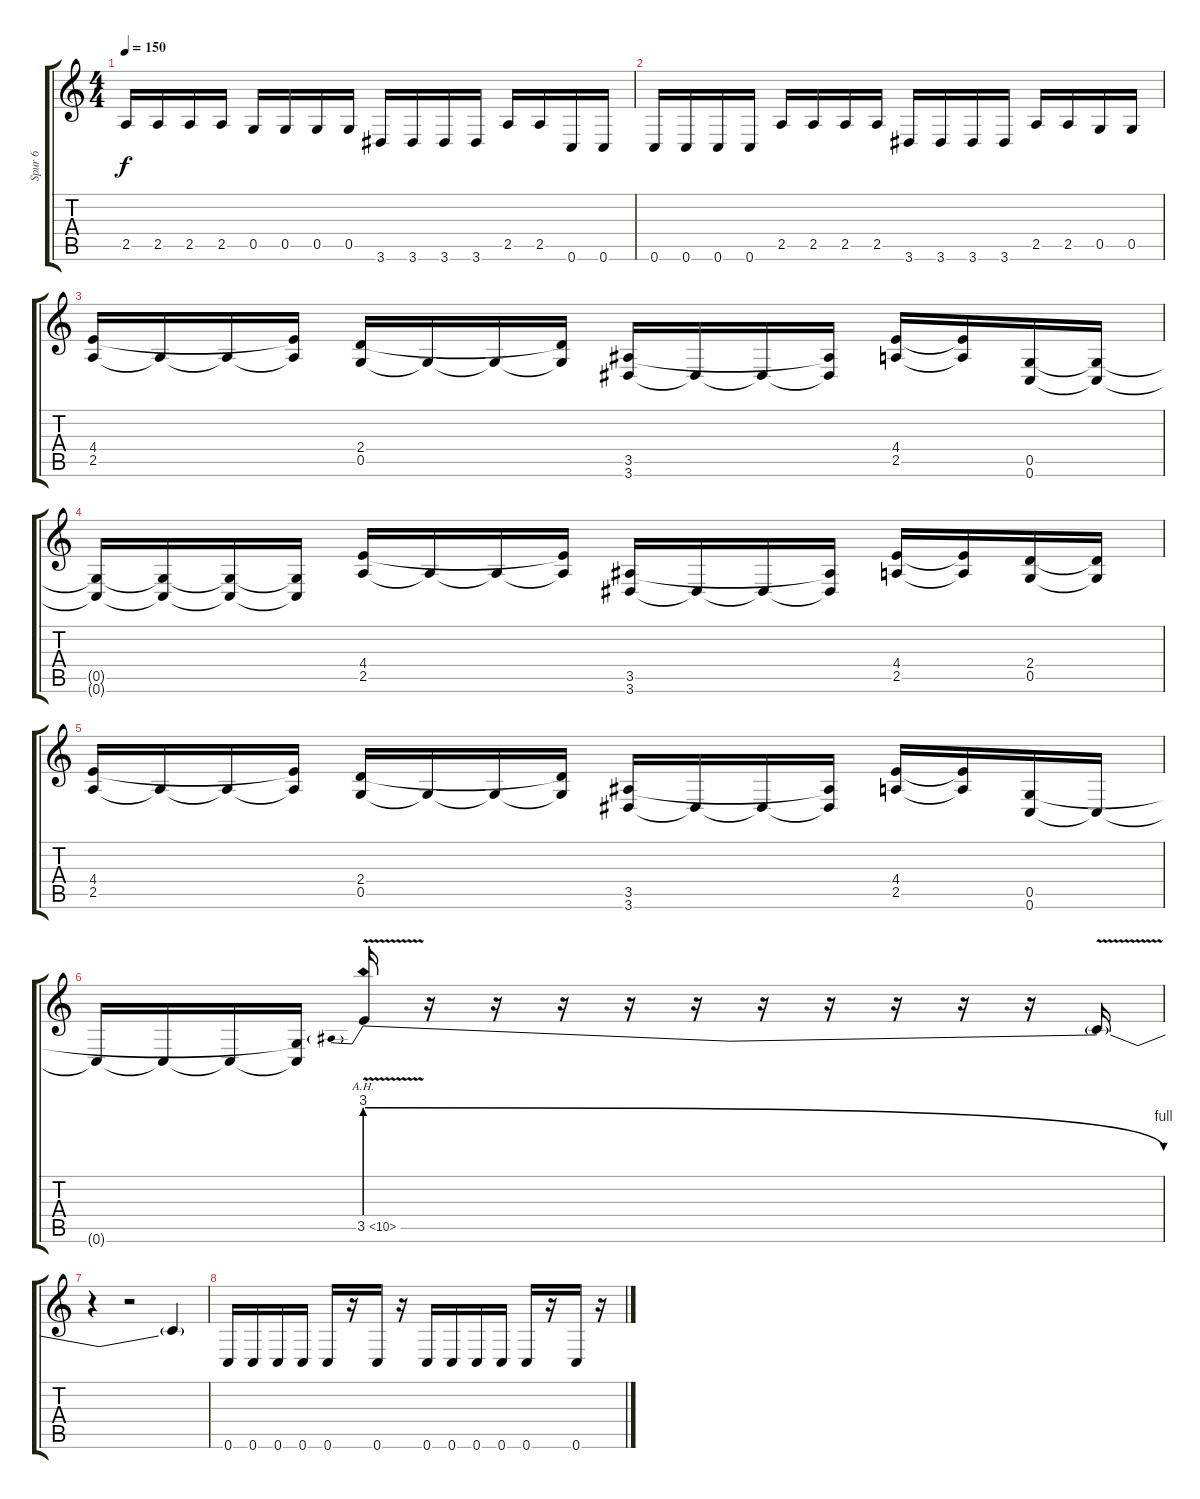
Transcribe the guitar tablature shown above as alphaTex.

\track ("Spur 6" "Spur 6") {instrument distortionguitar}
\staff {score tabs}
\tuning (D4 A3 F3 C3 G2 C2) {hide}
\ts (4 4)
\tempo 150
\clef g2
\ks c
2.5.16{dy f} 2.5.16 2.5.16 2.5.16 0.5.16 0.5.16 0.5.16 0.5.16 3.6.16 3.6.16 3.6.16 3.6.16 2.5.16 2.5.16 0.6.16 0.6.16 |
0.6.16 0.6.16 0.6.16 0.6.16 2.5.16 2.5.16 2.5.16 2.5.16 3.6.16 3.6.16 3.6.16 3.6.16 2.5.16 2.5.16 0.5.16 0.5.16 |
(4.4 2.5).16 2.5{t}.16 2.5{t}.16 (4.4{t} 2.5{t}).16 (2.4 0.5).16 0.5{t}.16 0.5{t}.16 (2.4{t} 0.5{t}).16 (3.5 3.6).16 3.6{t}.16 3.6{t}.16 (3.5{t} 3.6{t}).16 (4.4 2.5).16 (4.4{t} 2.5{t}).16 (0.5 0.6).16 (0.5{t} 0.6{t}).16 |
(0.5{t} 0.6{t}).16 (0.5{t} 0.6{t}).16 (0.5{t} 0.6{t}).16 (0.5{t} 0.6{t}).16 (4.4 2.5).16 2.5{t}.16 2.5{t}.16 (4.4{t} 2.5{t}).16 (3.5 3.6).16 3.6{t}.16 3.6{t}.16 (3.5{t} 3.6{t}).16 (4.4 2.5).16 (4.4{t} 2.5{t}).16 (2.4 0.5).16 (2.4{t} 0.5{t}).16 |
(4.4 2.5).16 2.5{t}.16 2.5{t}.16 (4.4{t} 2.5{t}).16 (2.4 0.5).16 0.5{t}.16 0.5{t}.16 (2.4{t} 0.5{t}).16 (3.5 3.6).16 3.6{t}.16 3.6{t}.16 (3.5{t} 3.6{t}).16 (4.4 2.5).16 (4.4{t} 2.5{t}).16 (0.5 0.6).16 0.6{t}.16 |
0.6{t}.16 0.6{t}.16 0.6{t}.16 (0.5{t} 0.6{t}).16 3.5{be (prebendrelease 0 12 60 4) ah 7 v}.16 r.16 r.16 r.16 r.16 r.16 r.16 r.16 r.16 r.16 r.16 3.5{t}.16 |
r.4 r.2 3.5{t}.4 |
0.6.16 0.6.16 0.6.16 0.6.16 0.6.16 r.16 0.6.16 r.16 0.6.16 0.6.16 0.6.16 0.6.16 0.6.16 r.16 0.6.16 r.16
